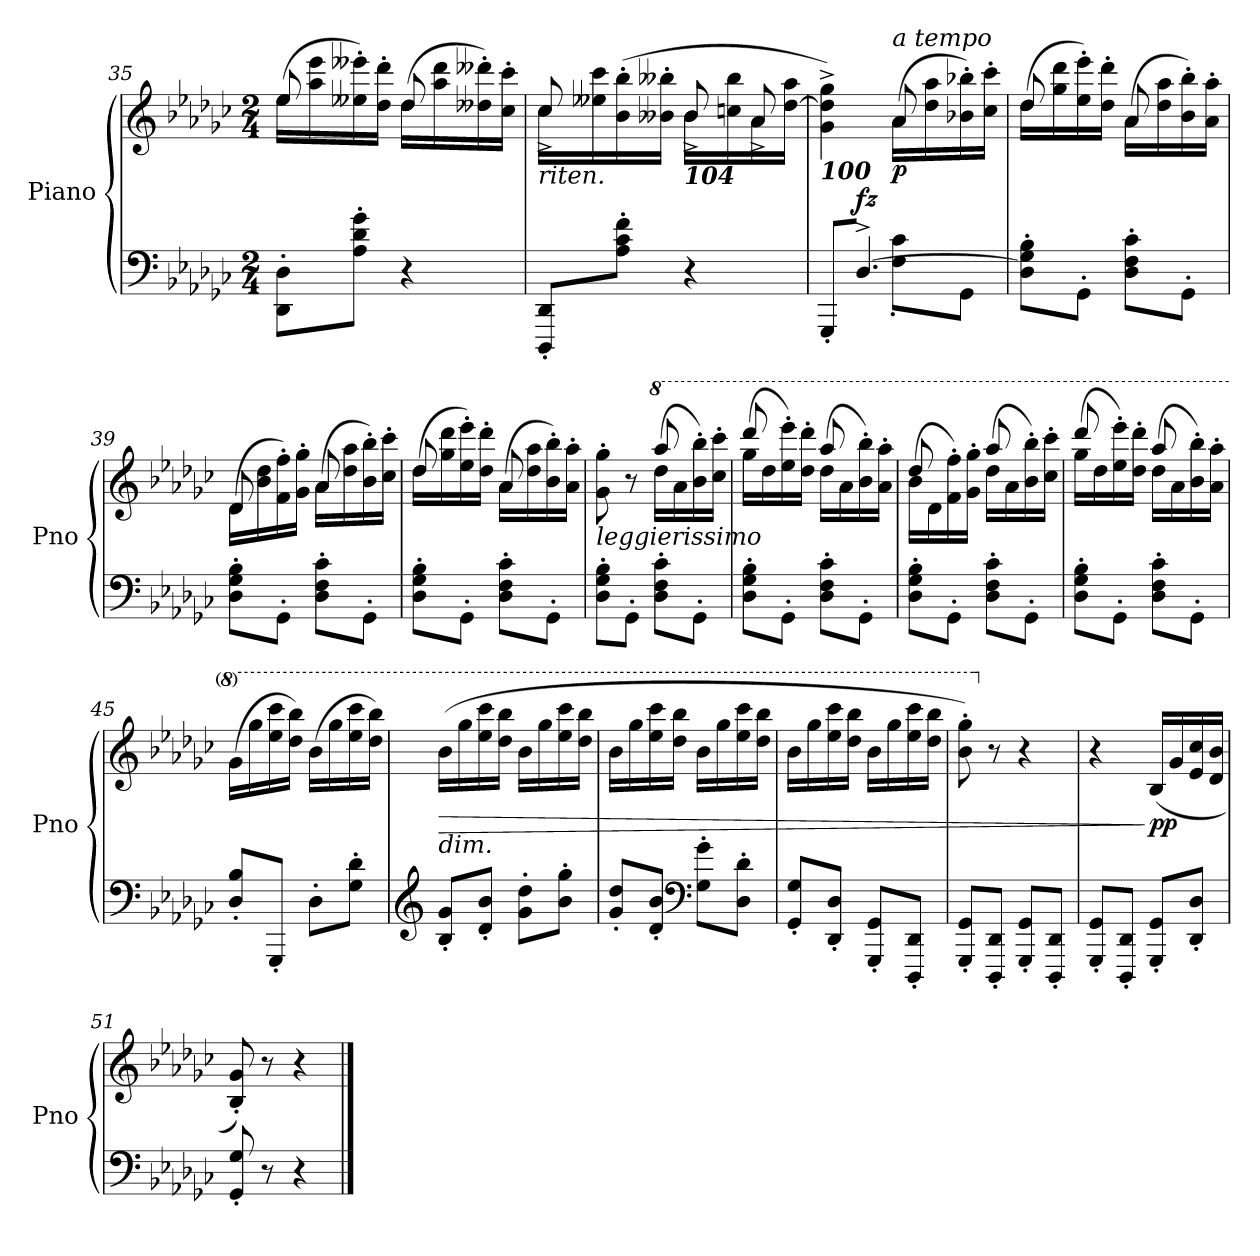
**kern	**kern	**dynam
*part1	*part1	*part1
*staff2	*staff1	*staff1/2
*I"Piano	*	*
*I'Pno	*	*
*clefF4	*clefG2	*
*k[b-e-a-d-g-c-]	*k[b-e-a-d-g-c-]	*
*M2/4	*M2/4	*
=35	=35	=35
*	*^	*
8DD-\' 8D-\'L	(>16ee-\LL	8ee-/	.
.	16aa-\ 16eee-\	.	.
8A-\' 8d-\' 8g-\'J	16ee--X\' 16eee--X\')	8ryy	.
.	16dd-\' 16ddd-\'JJ	.	.
4r	(>16dd-\LL	8dd-/	.
.	16aa-\ 16ddd-\	.	.
.	16dd--X\' 16ddd--X\')	8ryy	.
.	16cc-\' 16ccc-\'JJ	.	.
=36	=36	=36	=36
!	!LO:TX:b:i:t=riten.	!	!
8DDD-/' 8DD-/'L	16cc-\LL	(>8cc-^/	.
.	16ee--X\ 16ccc-\	.	.
8A-\' 8c-\' 8f\'J	(16b-\' 16bb-\'	8ryy	.
.	16b--X\' 16bb--X\'JJ	.	.
!	!LO:TX:b:Bi:t=104	!	!
4r	16b--\LL	8b--^/	.
.	16ccn\ 16bb--\	.	.
.	16a-\	8a-^/	.
.	[16dd-\ 16aa-\JJ	.	.
!!LO:LB:g=z	!!
=37	=37	=37	=37
*^	*	*	*
!	!	!LO:TX:b:Bi:t=100	!	!
8ryy	8GGG-'/L	4g-\^ 4dd-\]^ 4gg-\^)	4ryy	.
!	!	!	!	!LO:DY:a=2
[4.D-^/	8D-\Jyy	.	.	fz
!	!	!LO:TX:a:i:t=a tempo	!	!
!	!	!	!	!LO:DY:b
.	8F\' 8c-\'L	(>16a-\LL	8a-/	p
.	.	16dd-\ 16aa-\	.	.
.	8GG-\J	16b-X\' 16bb-X\')	8ryy	.
.	.	16cc-\' 16ccc-\'JJ	.	.
*v	*v	*	*	*
!!LO:LB:g=z	!!
=38	=38	=38	=38
8D-\]' 8G-\' 8B-\'L	(>16dd-\LL	8dd-/	.
.	16gg-\ 16ddd-\	.	.
8GG-'\J	16ee-\' 16eee-\')	8ryy	.
.	16dd-\' 16ddd-\'JJ	.	.
8D-\' 8F\' 8c-\'L	(>16a-\LL	8a-/	.
.	16dd-\ 16aa-\	.	.
8GG-'\J	16b-\' 16bb-\')	8ryy	.
.	16a-\' 16aa-\'JJ	.	.
=39	=39	=39	=39
8D-\' 8G-\' 8B-\'L	(>16d-\LL	8d-/	.
.	16b-\ 16dd-\	.	.
8GG-'\J	16f\' 16ff\')	8ryy	.
.	16g-\' 16gg-\'JJ	.	.
8D-\' 8F\' 8c-\'L	(>16a-\LL	8a-/	.
.	16dd-\ 16aa-\	.	.
8GG-'\J	16b-\' 16bb-\')	8ryy	.
.	16cc-\' 16ccc-\'JJ	.	.
=40	=40	=40	=40
8D-\' 8G-\' 8B-\'L	(>16dd-\LL	8dd-/	.
.	16gg-\ 16ddd-\	.	.
8GG-'\J	16ee-\' 16eee-\')	8ryy	.
.	16dd-\' 16ddd-\'JJ	.	.
8D-\' 8F\' 8c-\'L	(>16a-\LL	8a-/	.
.	16dd-\ 16aa-\	.	.
8GG-'\J	16b-\' 16bb-\')	8ryy	.
.	16a-\' 16aa-\'JJ	.	.
=41	=41	=41	=41
!	!LO:TX:b:i:t=leggierissimo	!	!
8D-\' 8G-\' 8B-\'L	8g-\' 8gg-\'	4ryy	.
8GG-'\J	8r	.	.
*	*8va	*	*
8D-\' 8F\' 8c-\'L	(>16ddd-\LL	8aaa-/	.
.	16aa-\	.	.
8GG-'\J	16bb-\' 16bbb-\')	8ryy	.
.	16ccc-\' 16cccc-\'JJ	.	.
!!LO:LB:g=z	!!
=42	=42	=42	=42
8D-\' 8G-\' 8B-\'L	(>16ggg-\LL	8dddd-/	.
.	16ddd-\	.	.
8GG-'\J	16eee-\' 16eeee-\')	8ryy	.
.	16ddd-\' 16dddd-\'JJ	.	.
8D-\' 8F\' 8c-\'L	(>16ddd-\LL	8aaa-/	.
.	16aa-\	.	.
8GG-'\J	16bb-\' 16bbb-\')	8ryy	.
.	16aa-\' 16aaa-\'JJ	.	.
=43	=43	=43	=43
8D-\' 8G-\' 8B-\'L	(>16bb-\LL	8ddd-/	.
.	16dd-\	.	.
8GG-'\J	16ff\' 16fff\')	8ryy	.
.	16gg-\' 16ggg-\'JJ	.	.
8D-\' 8F\' 8c-\'L	(>16ddd-\LL	8aaa-/	.
.	16aa-\	.	.
8GG-'\J	16bb-\' 16bbb-\')	8ryy	.
.	16ccc-\' 16cccc-\'JJ	.	.
=44	=44	=44	=44
8D-\' 8G-\' 8B-\'L	(>16ggg-\LL	8dddd-/	.
.	16ddd-\	.	.
8GG-'\J	16eee-\' 16eeee-\')	8ryy	.
.	16ddd-\' 16dddd-\'JJ	.	.
8D-\' 8F\' 8c-\'L	(>16ddd-\LL	8aaa-/	.
.	16aa-\	.	.
8GG-'\J	16bb-\' 16bbb-\')	8ryy	.
.	16aa-\' 16aaa-\'JJ	.	.
*	*v	*v	*
=45	=45	=45
8D-\' 8B-\'L	(>16gg-\LL	.
.	16ggg-\	.
8GGG-'/J	16eee-\ 16cccc-\	.
.	16ddd-\ 16bbb-\JJ)	.
8D-'\L	(>16bb-\LL	.
.	16ggg-\	.
8G-\' 8d-\'J	16eee-\ 16cccc-\	.
.	16ddd-\ 16bbb-\JJ)	.
!!LO:LB:g=z
=46	=46	=46
*clefG2	*	*
!	!LO:TX:b:i:t=dim.	!
!	!	!LO:HP:b
8B-/' 8g-/'L	(>16bb-\LL	>
.	16ggg-\	.
8d-/' 8b-/'J	16eee-\ 16cccc-\	.
.	16ddd-\ 16bbb-\JJ	.
8g-\' 8dd-\'L	16bb-\LL	.
.	16ggg-\	.
8b-\' 8gg-\'J	16eee-\ 16cccc-\	.
.	16ddd-\ 16bbb-\JJ	.
=47	=47	=47
8g-/' 8dd-/'L	16bb-\LL	.
.	16ggg-\	.
8d-/' 8b-/'J	16eee-\ 16cccc-\	.
.	16ddd-\ 16bbb-\JJ	.
*clefF4	*	*
8G-\' 8g-\'L	16bb-\LL	.
.	16ggg-\	.
8D-\' 8d-\'J	16eee-\ 16cccc-\	.
.	16ddd-\ 16bbb-\JJ	.
=48	=48	=48
8GG-/' 8G-/'L	16bb-\LL	.
.	16ggg-\	.
8DD-/' 8D-/'J	16eee-\ 16cccc-\	.
.	16ddd-\ 16bbb-\JJ	.
8GGG-/' 8GG-/'L	16bb-\LL	.
.	16ggg-\	.
8DDD-/' 8DD-/'J	16eee-\ 16cccc-\	.
.	16ddd-\ 16bbb-\JJ	.
=49	=49	=49
8GGG-/' 8GG-/'L	8bb-\' 8ggg-\')	.
*	*X8va	*
8DDD-/' 8DD-/'J	8r	.
8GGG-/' 8GG-/'L	4r	.
8DDD-/' 8DD-/'J	.	.
=50	=50	=50
8GGG-/' 8GG-/'L	4r	.
8DDD-/' 8DD-/'J	.	.
!	!	!LO:DY:n=1:b
8GGG-/' 8GG-/'L	(>16B-/LL	] pp
.	16g-/	.
8DD-/' 8D-/'J	16e-/ 16cc-/	.
.	16d-/ 16b-/JJ	.
=51	=51	=51
8GG-/' 8G-/'	8B-/' 8g-/')	.
8r	8r	.
4r	4r	.
==	==	==
*-	*-	*-
